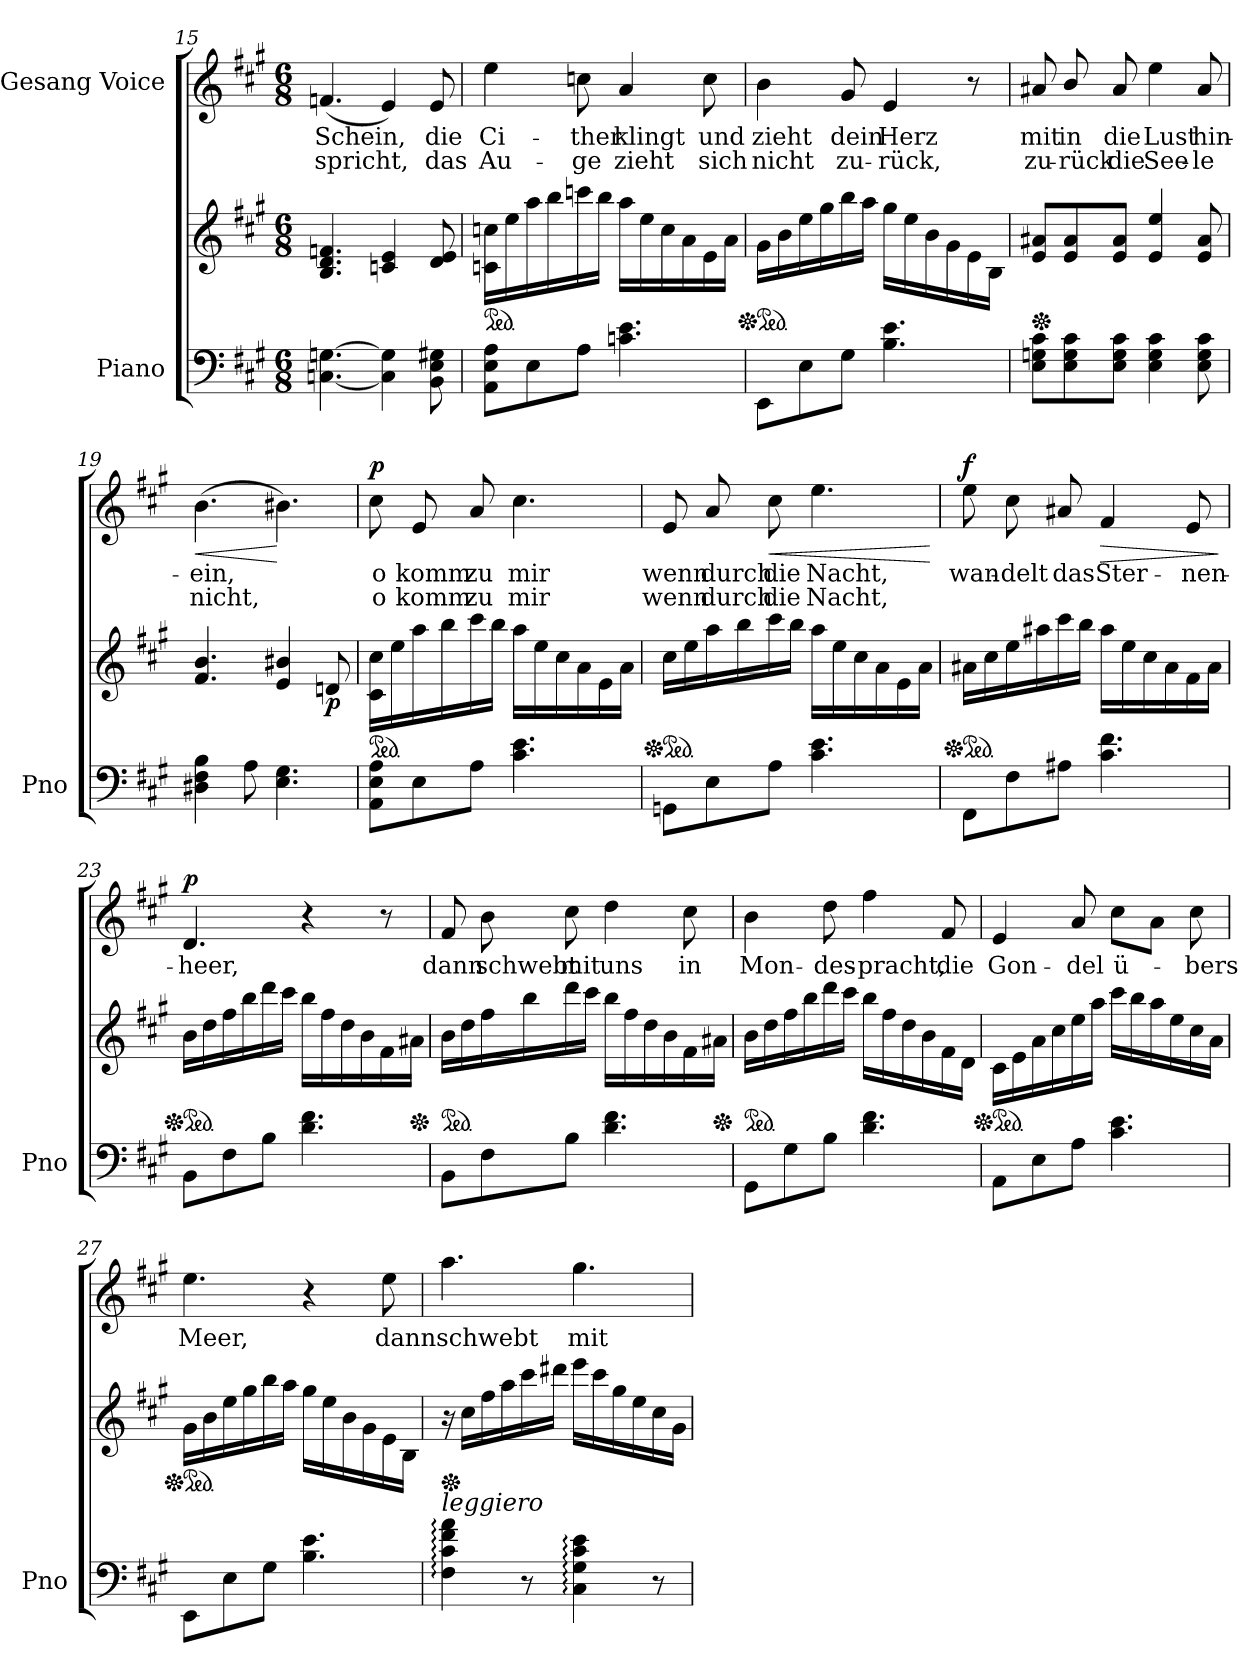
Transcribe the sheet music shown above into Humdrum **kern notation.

**kern	**kern	**dynam	**kern	**text	**text	**dynam
*part2	*part2	*part2	*part1	*part1	*part1	*part1
*staff3	*staff2	*staff2/3	*staff1	*staff1	*staff1	*staff1
*I"Piano	*	*	*I"Gesang Voice	*	*	*
*I'Pno	*	*	*	*	*	*
*clefF4	*clefG2	*	*clefG2	*	*	*
*k[f#c#g#]	*k[f#c#g#]	*	*k[f#c#g#]	*	*	*
*M6/8	*M6/8	*	*M6/8	*	*	*
=15	=15	=15	=15	=15	=15	=15
!	!	!	!	!LO:LY:b	!LO:LY:b	!
[4.Cn\ [4.Gn\	4.B/ 4.d/ 4.fn/	.	(4.fn/	Schein,	spricht,	.
4C\] 4G\]	4cn/ 4e/	.	4e/)	.	.	.
!	!	!	!	!LO:LY:b	!LO:LY:b	!
8BB\ 8E\ 8G#X\	8d/ 8e/	.	8e/	die	das	.
=16	=16	=16	=16	=16	=16	=16
*	*ped	*	*	*	*	*
!	!	!	!	!LO:LY:b	!LO:LY:b	!
8AA\ 8E\ 8A\L	16cn\ 16ccn\LL	.	4ee\	Ci-	Au-	.
.	16ee\	.	.	.	.	.
8E\	16aa\	.	.	.	.	.
.	16bb\	.	.	.	.	.
!	!	!	!	!LO:LY:b	!LO:LY:b	!
8A\J	16cccn\	.	8ccn\	-ther	-ge	.
.	16bb\JJ	.	.	.	.	.
!	!	!	!	!LO:LY:b	!LO:LY:b	!
4.cn\ 4.e\	16aa\LL	.	4a/	klingt	zieht	.
.	16ee\	.	.	.	.	.
.	16cc\	.	.	.	.	.
.	16a\	.	.	.	.	.
!	!	!	!	!LO:LY:b	!LO:LY:b	!
.	16e\	.	8cc\	und	sich	.
.	16a\JJ	.	.	.	.	.
=17	=17	=17	=17	=17	=17	=17
*	*Xped	*	*	*	*	*
*	*ped	*	*	*	*	*
!	!	!	!	!LO:LY:b	!LO:LY:b	!
8EE\L	16g#\LL	.	4b\	zieht	nicht	.
.	16b\	.	.	.	.	.
8E\	16ee\	.	.	.	.	.
.	16gg#\	.	.	.	.	.
!	!	!	!	!LO:LY:b	!LO:LY:b	!
8G#\J	16bb\	.	8g#/	dein	zu-	.
.	16aa\JJ	.	.	.	.	.
!	!	!	!	!LO:LY:b	!LO:LY:b	!
4.B\ 4.e\	16gg#\LL	.	4e/	Herz	-rück,	.
.	16ee\	.	.	.	.	.
.	16b\	.	.	.	.	.
.	16g#\	.	.	.	.	.
.	16e\	.	8r	.	.	.
.	16B\JJ	.	.	.	.	.
!!LO:LB:g=z
=18	=18	=18	=18	=18	=18	=18
*	*Xped	*	*	*	*	*
!	!	!	!	!LO:LY:b	!LO:LY:b	!
8E\ 8Gn\ 8c#\L	8e/ 8a#X/L	.	8a#X/	mit	zu-	.
!	!	!	!	!LO:LY:b	!LO:LY:b	!
8E\ 8G\ 8c#\	8e/ 8a#/	.	8b/	in	-rück	.
!	!	!	!	!LO:LY:b	!LO:LY:b	!
8E\ 8G\ 8c#\J	8e/ 8a#/J	.	8a#/	die	die	.
!	!	!	!	!LO:LY:b	!LO:LY:b	!
4E\ 4G\ 4c#\	4e/ 4ee/	.	4ee\	Lust	See-	.
!	!	!	!	!LO:LY:b	!LO:LY:b	!
8E\ 8G\ 8c#\	8e/ 8a#/	.	8a#/	hin-	-le	.
=19	=19	=19	=19	=19	=19	=19
!	!	!	!	!LO:LY:b	!LO:LY:b	!LO:HP:b
4D#X\ 4F#\ 4B\	4.f#/ 4.b/	.	(4.b\	-ein,	nicht,	<
8A\	.	.	.	.	.	.
4.E\ 4.G#\	4e/ 4b#X/	.	4.b#X\)	.	.	[
!	!	!LO:DY:b	!	!	!	!
.	8dn/	p	.	.	.	.
=20	=20	=20	=20	=20	=20	=20
*	*ped	*	*	*	*	*
!	!	!	!	!LO:LY:b	!LO:LY:b	!LO:DY:a
8AA\ 8E\ 8A\L	16c#\ 16cc#\LL	.	8cc#\	o	o	p
.	16ee\	.	.	.	.	.
!	!	!	!	!LO:LY:b	!LO:LY:b	!
8E\	16aa\	.	8e/	komm	komm	.
.	16bb\	.	.	.	.	.
!	!	!	!	!LO:LY:b	!LO:LY:b	!
8A\J	16ccc#\	.	8a/	zu	zu	.
.	16bb\JJ	.	.	.	.	.
!	!	!	!	!LO:LY:b	!LO:LY:b	!
4.c#\ 4.e\	16aa\LL	.	4.cc#\	mir	mir	.
.	16ee\	.	.	.	.	.
.	16cc#\	.	.	.	.	.
.	16a\	.	.	.	.	.
.	16e\	.	.	.	.	.
.	16a\JJ	.	.	.	.	.
=21	=21	=21	=21	=21	=21	=21
*	*Xped	*	*	*	*	*
*	*ped	*	*	*	*	*
!	!	!	!	!LO:LY:b	!LO:LY:b	!
8GGn\L	16cc#\LL	.	8e/	wenn	wenn	.
.	16ee\	.	.	.	.	.
!	!	!	!	!LO:LY:b	!LO:LY:b	!
8E\	16aa\	.	8a/	durch	durch	.
.	16bb\	.	.	.	.	.
!	!	!	!	!LO:LY:b	!LO:LY:b	!LO:HP:b
8A\J	16ccc#\	.	8cc#\	die	die	<
.	16bb\JJ	.	.	.	.	.
!	!	!	!	!LO:LY:b	!LO:LY:b	!
4.c#\ 4.e\	16aa\LL	.	4.ee\	Nacht,	Nacht,	.
.	16ee\	.	.	.	.	.
.	16cc#\	.	.	.	.	.
.	16a\	.	.	.	.	.
.	16e\	.	.	.	.	.
.	16a\JJ	.	.	.	.	.
.	.	.	.	.	.	[
!!LO:LB:g=z
=22	=22	=22	=22	=22	=22	=22
*	*Xped	*	*	*	*	*
*	*ped	*	*	*	*	*
!	!	!	!	!LO:LY:b	!	!LO:DY:a
8FF#\L	16a#X\LL	.	8ee\	wan-	.	f
.	16cc#\	.	.	.	.	.
!	!	!	!	!LO:LY:b	!	!
8F#\	16ee\	.	8cc#\	-delt	.	.
.	16aa#X\	.	.	.	.	.
!	!	!	!	!LO:LY:b	!	!
8A#X\J	16ccc#\	.	8a#X/	das	.	.
.	16bb\JJ	.	.	.	.	.
!	!	!	!	!LO:LY:b	!	!LO:HP:b
4.c#\ 4.f#\	16aa#\LL	.	4f#/	Ster-	.	>
.	16ee\	.	.	.	.	.
.	16cc#\	.	.	.	.	.
.	16a#\	.	.	.	.	.
!	!	!	!	!LO:LY:b	!	!
.	16f#\	.	8e/	-nen-	.	.
.	16a#\JJ	.	.	.	.	.
.	.	.	.	.	.	]
=23	=23	=23	=23	=23	=23	=23
*	*Xped	*	*	*	*	*
*	*ped	*	*	*	*	*
!	!	!	!	!LO:LY:b	!	!LO:DY:a
8BB\L	16b\LL	.	4.d/	-heer,	.	p
.	16dd\	.	.	.	.	.
8F#\	16ff#\	.	.	.	.	.
.	16bb\	.	.	.	.	.
8B\J	16ddd\	.	.	.	.	.
.	16ccc#\JJ	.	.	.	.	.
4.d\ 4.f#\	16bb\LL	.	4r	.	.	.
.	16ff#\	.	.	.	.	.
.	16dd\	.	.	.	.	.
.	16b\	.	.	.	.	.
.	16f#\	.	8r	.	.	.
*	*Xped	*	*	*	*	*
.	16a#X\JJ	.	.	.	.	.
=24	=24	=24	=24	=24	=24	=24
*	*ped	*	*	*	*	*
!	!	!	!	!LO:LY:b	!	!
8BB\L	16b\LL	.	8f#/	dann	.	.
.	16dd\	.	.	.	.	.
!	!	!	!	!LO:LY:b	!	!
8F#\	16ff#\	.	8b\	schwebt	.	.
.	16bb\	.	.	.	.	.
!	!	!	!	!LO:LY:b	!	!
8B\J	16ddd\	.	8cc#\	mit	.	.
.	16ccc#\JJ	.	.	.	.	.
!	!	!	!	!LO:LY:b	!	!
4.d\ 4.f#\	16bb\LL	.	4dd\	uns	.	.
.	16ff#\	.	.	.	.	.
.	16dd\	.	.	.	.	.
.	16b\	.	.	.	.	.
!	!	!	!	!LO:LY:b	!	!
.	16f#\	.	8cc#\	in	.	.
*	*Xped	*	*	*	*	*
.	16a#X\JJ	.	.	.	.	.
!!LO:LB:g=z
=25	=25	=25	=25	=25	=25	=25
*	*ped	*	*	*	*	*
!	!	!	!	!LO:LY:b	!	!
8GG#\L	16b\LL	.	4b\	Mon-	.	.
.	16dd\	.	.	.	.	.
8G#\	16ff#\	.	.	.	.	.
.	16bb\	.	.	.	.	.
!	!	!	!	!LO:LY:b	!	!
8B\J	16ddd\	.	8dd\	-des-	.	.
.	16ccc#\JJ	.	.	.	.	.
!	!	!	!	!LO:LY:b	!	!
4.d\ 4.f#\	16bb\LL	.	4ff#\	-pracht,	.	.
.	16ff#\	.	.	.	.	.
.	16dd\	.	.	.	.	.
.	16b\	.	.	.	.	.
!	!	!	!	!LO:LY:b	!	!
.	16f#\	.	8f#/	die	.	.
.	16d\JJ	.	.	.	.	.
=26	=26	=26	=26	=26	=26	=26
*	*Xped	*	*	*	*	*
*	*ped	*	*	*	*	*
!	!	!	!	!LO:LY:b	!	!
8AA\L	16c#\LL	.	4e/	Gon-	.	.
.	16e\	.	.	.	.	.
8E\	16a\	.	.	.	.	.
.	16cc#\	.	.	.	.	.
!	!	!	!	!LO:LY:b	!	!
8A\J	16ee\	.	8a/	-del	.	.
.	16aa\JJ	.	.	.	.	.
!	!	!	!	!LO:LY:b	!	!
4.c#\ 4.e\	16ccc#\LL	.	8cc#\L	ü-	.	.
.	16bb\	.	.	.	.	.
.	16aa\	.	8a\J	.	.	.
.	16ee\	.	.	.	.	.
!	!	!	!	!LO:LY:b	!	!
.	16cc#\	.	8cc#\	-bers	.	.
.	16a\JJ	.	.	.	.	.
=27	=27	=27	=27	=27	=27	=27
*	*Xped	*	*	*	*	*
*	*ped	*	*	*	*	*
!	!	!	!	!LO:LY:b	!	!
8EE\L	16g#\LL	.	4.ee\	Meer,	.	.
.	16b\	.	.	.	.	.
8E\	16ee\	.	.	.	.	.
.	16gg#\	.	.	.	.	.
8G#\J	16bb\	.	.	.	.	.
.	16aa\JJ	.	.	.	.	.
4.B\ 4.e\	16gg#\LL	.	4r	.	.	.
.	16ee\	.	.	.	.	.
.	16b\	.	.	.	.	.
.	16g#\	.	.	.	.	.
!	!	!	!	!LO:LY:b	!	!
.	16e\	.	8ee\	dann	.	.
.	16B\JJ	.	.	.	.	.
!!LO:PB:g=z
=28	=28	=28	=28	=28	=28	=28
*	*Xped	*	*	*	*	*
!LO:TX:a:i:t=leggiero	!	!	!	!	!	!
!	!	!	!	!LO:LY:b	!	!
4F#\: 4c#\: 4f#\: 4a\:	16r	.	4.aa\	schwebt	.	.
.	16cc#\LL	.	.	.	.	.
.	16ff#\	.	.	.	.	.
.	16aa\	.	.	.	.	.
8r	16ccc#\	.	.	.	.	.
.	16ddd#X\JJ	.	.	.	.	.
!	!	!	!	!LO:LY:b	!	!
4C#\: 4G#\: 4c#\: 4e\:	16eee\LL	.	4.gg#\	mit	.	.
.	16ccc#\	.	.	.	.	.
.	16gg#\	.	.	.	.	.
.	16ee\	.	.	.	.	.
8r	16cc#\	.	.	.	.	.
.	16g#\JJ	.	.	.	.	.
=	=	=	=	=	=	=
*-	*-	*-	*-	*-	*-	*-
